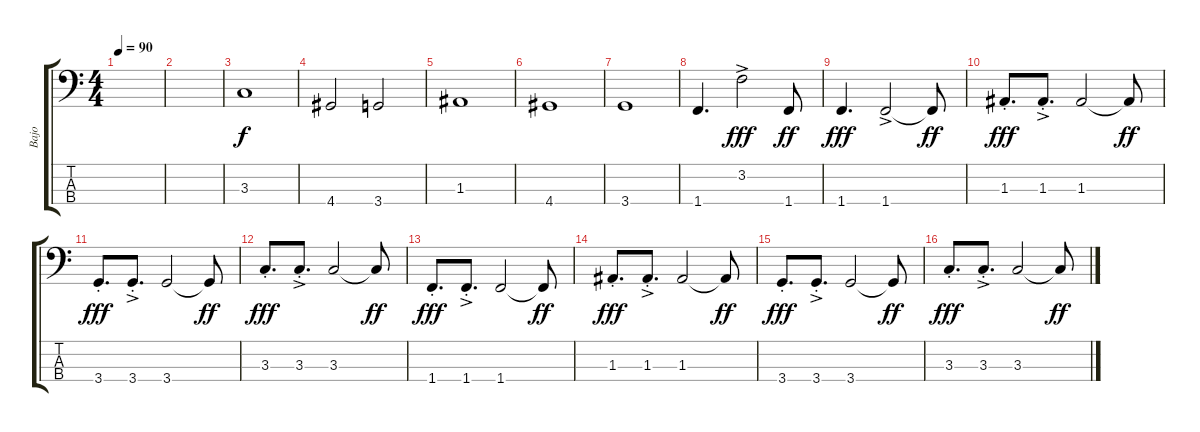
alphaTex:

\track ("Bajo" "Bajo") {instrument electricbassfinger}
\staff {score tabs}
\tuning (G2 D2 A1 E1) {hide}
\ts (4 4)
\tempo 90
\clef f4
\ks c
|
|
3.3.1 |
4.4.2 3.4.2 |
1.3.1 |
4.4.1 |
3.4.1 |
1.4.4{d} 3.2{ac}.2{dy fff} 1.4.8{dy ff} |
1.4.4{d dy fff} 1.4{ac}.2 1.4{t}.8{dy ff} |
1.3{st}.8{d dy fff} 1.3{ac st}.8{d} 1.3.2 1.3{t}.8{dy ff} |
3.4{st}.8{d dy fff} 3.4{ac st}.8{d} 3.4.2 3.4{t}.8{dy ff} |
3.3{st}.8{d dy fff} 3.3{ac st}.8{d} 3.3.2 3.3{t}.8{dy ff} |
1.4{st}.8{d dy fff} 1.4{ac st}.8{d} 1.4.2 1.4{t}.8{dy ff} |
1.3{st}.8{d dy fff} 1.3{ac st}.8{d} 1.3.2 1.3{t}.8{dy ff} |
3.4{st}.8{d dy fff} 3.4{ac st}.8{d} 3.4.2 3.4{t}.8{dy ff} |
3.3{st}.8{d dy fff} 3.3{ac st}.8{d} 3.3.2 3.3{t}.8{dy ff}
